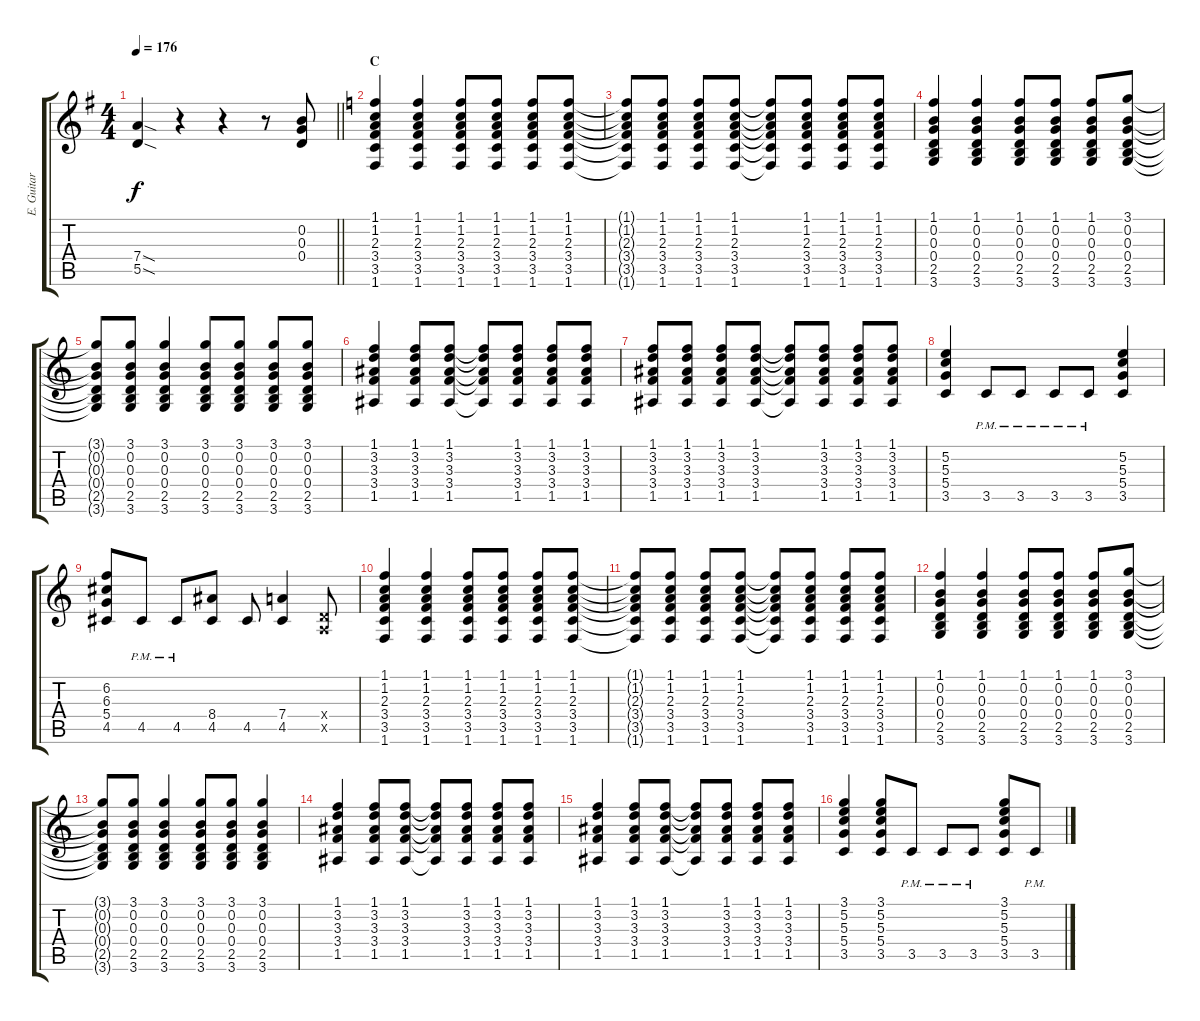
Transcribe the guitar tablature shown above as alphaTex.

\track ("E. Guitar I" "E. Guitar ") {instrument overdrivenguitar}
\staff {score tabs}
\tuning (E4 B3 G3 D3 A2 E2) {hide}
\ts (4 4)
\tempo 176
\clef g2
\barLineRight lightlight
\ks g
(7.4{sod} 5.5{sod}).4{dy f} r.4 r.4 r.8 (0.2 0.3 0.4).8 |
\section ("" "C")
\ks c
(1.1 1.2 2.3 3.4 3.5 1.6).4 (1.1 1.2 2.3 3.4 3.5 1.6).4 (1.1 1.2 2.3 3.4 3.5 1.6).8 (1.1 1.2 2.3 3.4 3.5 1.6).8 (1.1 1.2 2.3 3.4 3.5 1.6).8 (1.1 1.2 2.3 3.4 3.5 1.6).8 |
(1.1{t} 1.2{t} 2.3{t} 3.4{t} 3.5{t} 1.6{t}).8 (1.1 1.2 2.3 3.4 3.5 1.6).8 (1.1 1.2 2.3 3.4 3.5 1.6).8 (1.1 1.2 2.3 3.4 3.5 1.6).8 (1.1{t} 1.2{t} 2.3{t} 3.4{t} 3.5{t} 1.6{t}).8 (1.1 1.2 2.3 3.4 3.5 1.6).8 (1.1 1.2 2.3 3.4 3.5 1.6).8 (1.1 1.2 2.3 3.4 3.5 1.6).8 |
(1.1 0.2 0.3 0.4 2.5 3.6).4 (1.1 0.2 0.3 0.4 2.5 3.6).4 (1.1 0.2 0.3 0.4 2.5 3.6).8 (1.1 0.2 0.3 0.4 2.5 3.6).8 (1.1 0.2 0.3 0.4 2.5 3.6).8 (3.1 0.2 0.3 0.4 2.5 3.6).8 |
(3.1{t} 0.2{t} 0.3{t} 0.4{t} 2.5{t} 3.6{t}).8 (3.1 0.2 0.3 0.4 2.5 3.6).8 (3.1 0.2 0.3 0.4 2.5 3.6).4 (3.1 0.2 0.3 0.4 2.5 3.6).8 (3.1 0.2 0.3 0.4 2.5 3.6).8 (3.1 0.2 0.3 0.4 2.5 3.6).8 (3.1 0.2 0.3 0.4 2.5 3.6).8 |
(1.1 3.2 3.3 3.4 1.5).4 (1.1 3.2 3.3 3.4 1.5).8 (1.1 3.2 3.3 3.4 1.5).8 (1.1{t} 3.2{t} 3.3{t} 3.4{t} 1.5{t}).8 (1.1 3.2 3.3 3.4 1.5).8 (1.1 3.2 3.3 3.4 1.5).8 (1.1 3.2 3.3 3.4 1.5).8 |
(1.1 3.2 3.3 3.4 1.5).8 (1.1 3.2 3.3 3.4 1.5).8 (1.1 3.2 3.3 3.4 1.5).8 (1.1 3.2 3.3 3.4 1.5).8 (1.1{t} 3.2{t} 3.3{t} 3.4{t} 1.5{t}).8 (1.1 3.2 3.3 3.4 1.5).8 (1.1 3.2 3.3 3.4 1.5).8 (1.1 3.2 3.3 3.4 1.5).8 |
(5.2 5.3 5.4 3.5).4 3.5{pm}.8 3.5{pm}.8 3.5{pm}.8 3.5{pm}.8 (5.2 5.3 5.4 3.5).4 |
(6.2 6.3 5.4 4.5).8 4.5{pm}.8 4.5{pm}.8 (8.4 4.5).8 4.5.8 (7.4 4.5).4 (0.4{x} 0.5{x}).8 |
(1.1 1.2 2.3 3.4 3.5 1.6).4 (1.1 1.2 2.3 3.4 3.5 1.6).4 (1.1 1.2 2.3 3.4 3.5 1.6).8 (1.1 1.2 2.3 3.4 3.5 1.6).8 (1.1 1.2 2.3 3.4 3.5 1.6).8 (1.1 1.2 2.3 3.4 3.5 1.6).8 |
(1.1{t} 1.2{t} 2.3{t} 3.4{t} 3.5{t} 1.6{t}).8 (1.1 1.2 2.3 3.4 3.5 1.6).8 (1.1 1.2 2.3 3.4 3.5 1.6).8 (1.1 1.2 2.3 3.4 3.5 1.6).8 (1.1{t} 1.2{t} 2.3{t} 3.4{t} 3.5{t} 1.6{t}).8 (1.1 1.2 2.3 3.4 3.5 1.6).8 (1.1 1.2 2.3 3.4 3.5 1.6).8 (1.1 1.2 2.3 3.4 3.5 1.6).8 |
(1.1 0.2 0.3 0.4 2.5 3.6).4 (1.1 0.2 0.3 0.4 2.5 3.6).4 (1.1 0.2 0.3 0.4 2.5 3.6).8 (1.1 0.2 0.3 0.4 2.5 3.6).8 (1.1 0.2 0.3 0.4 2.5 3.6).8 (3.1 0.2 0.3 0.4 2.5 3.6).8 |
(3.1{t} 0.2{t} 0.3{t} 0.4{t} 2.5{t} 3.6{t}).8 (3.1 0.2 0.3 0.4 2.5 3.6).8 (3.1 0.2 0.3 0.4 2.5 3.6).4 (3.1 0.2 0.3 0.4 2.5 3.6).8 (3.1 0.2 0.3 0.4 2.5 3.6).8 (3.1 0.2 0.3 0.4 2.5 3.6).4 |
(1.1 3.2 3.3 3.4 1.5).4 (1.1 3.2 3.3 3.4 1.5).8 (1.1 3.2 3.3 3.4 1.5).8 (1.1{t} 3.2{t} 3.3{t} 3.4{t} 1.5{t}).8 (1.1 3.2 3.3 3.4 1.5).8 (1.1 3.2 3.3 3.4 1.5).8 (1.1 3.2 3.3 3.4 1.5).8 |
(1.1 3.2 3.3 3.4 1.5).4 (1.1 3.2 3.3 3.4 1.5).8 (1.1 3.2 3.3 3.4 1.5).8 (1.1{t} 3.2{t} 3.3{t} 3.4{t} 1.5{t}).8 (1.1 3.2 3.3 3.4 1.5).8 (1.1 3.2 3.3 3.4 1.5).8 (1.1 3.2 3.3 3.4 1.5).8 |
(3.1 5.2 5.3 5.4 3.5).4 (3.1 5.2 5.3 5.4 3.5).8 3.5{pm}.8 3.5{pm}.8 3.5{pm}.8 (3.1 5.2 5.3 5.4 3.5).8 3.5{pm}.8
